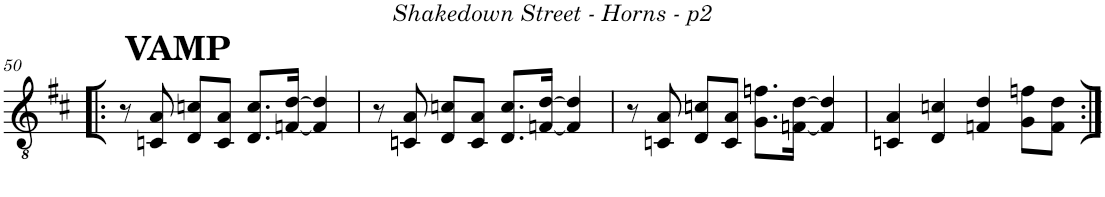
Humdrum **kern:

**kern
*part1
*staff1
*I"Horns
!!LO:PB:g=z
*clefGv2
*Trd1c2
*k[f#c#]
*M4/4
=50!|:
!LO:TX:a:B:t=VAMP
8r
8Cn/ 8A/
8D/ 8cn/L
8C/ 8A/J
8.D/ 8.c/L
[16Fn/ [16d/Jk
4F/] 4d/]
=51
8r
8Cn/ 8A/
8D/ 8cn/L
8C/ 8A/J
8.D/ 8.c/L
[16Fn/ [16d/Jk
4F/] 4d/]
=52
8r
8Cn/ 8A/
8D/ 8cn/L
8C/ 8A/J
8.G\ 8.fn\L
[16Fn\ [16d\Jk
4F/] 4d/]
=53
4Cn/ 4A/
4D/ 4cn/
4Fn/ 4d/
8G\ 8fn\L
8F\ 8d\J
=:|!
*-
